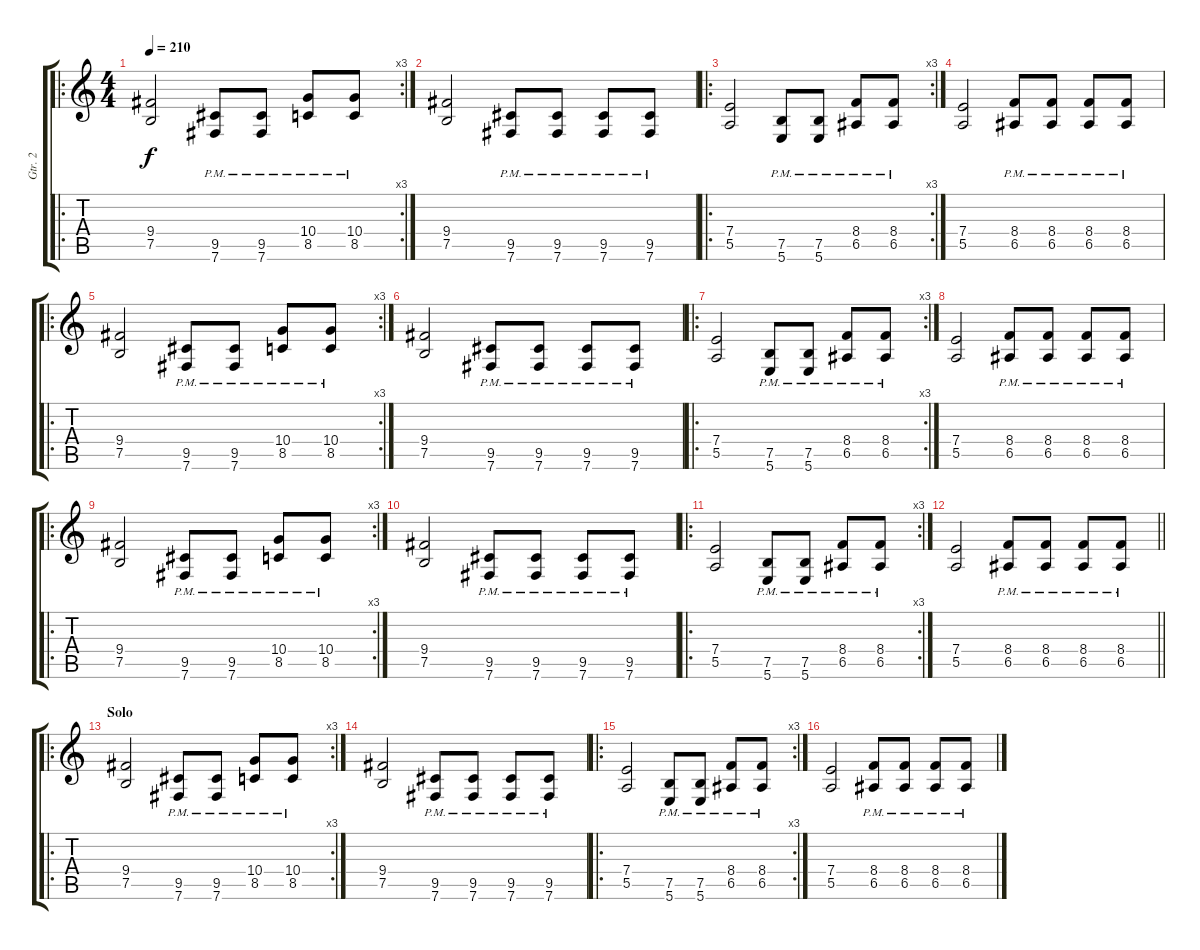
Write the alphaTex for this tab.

\track ("Gtr. 2" "Gtr. 2") {instrument distortionguitar}
\staff {score tabs}
\tuning (B3 Gb3 D3 A2 E2 B1) {hide}
\ro
\rc 3
\ts (4 4)
\tempo 210
\clef g2
\ks c
(9.4 7.5).2{dy f} (9.5{pm} 7.6{pm}).8 (9.5{pm} 7.6{pm}).8 (10.4{pm} 8.5{pm}).8 (10.4{pm} 8.5{pm}).8 |
(9.4 7.5).2 (9.5{pm} 7.6{pm}).8 (9.5{pm} 7.6{pm}).8 (9.5{pm} 7.6{pm}).8 (9.5{pm} 7.6{pm}).8 |
\ro
\rc 3
(7.4 5.5).2 (7.5{pm} 5.6{pm}).8 (7.5{pm} 5.6{pm}).8 (8.4{pm} 6.5{pm}).8 (8.4{pm} 6.5{pm}).8 |
(7.4 5.5).2 (8.4{pm} 6.5{pm}).8 (8.4{pm} 6.5{pm}).8 (8.4{pm} 6.5{pm}).8 (8.4{pm} 6.5{pm}).8 |
\ro
\rc 3
(9.4 7.5).2 (9.5{pm} 7.6{pm}).8 (9.5{pm} 7.6{pm}).8 (10.4{pm} 8.5{pm}).8 (10.4{pm} 8.5{pm}).8 |
(9.4 7.5).2 (9.5{pm} 7.6{pm}).8 (9.5{pm} 7.6{pm}).8 (9.5{pm} 7.6{pm}).8 (9.5{pm} 7.6{pm}).8 |
\ro
\rc 3
(7.4 5.5).2 (7.5{pm} 5.6{pm}).8 (7.5{pm} 5.6{pm}).8 (8.4{pm} 6.5{pm}).8 (8.4{pm} 6.5{pm}).8 |
(7.4 5.5).2 (8.4{pm} 6.5{pm}).8 (8.4{pm} 6.5{pm}).8 (8.4{pm} 6.5{pm}).8 (8.4{pm} 6.5{pm}).8 |
\ro
\rc 3
(9.4 7.5).2 (9.5{pm} 7.6{pm}).8 (9.5{pm} 7.6{pm}).8 (10.4{pm} 8.5{pm}).8 (10.4{pm} 8.5{pm}).8 |
(9.4 7.5).2 (9.5{pm} 7.6{pm}).8 (9.5{pm} 7.6{pm}).8 (9.5{pm} 7.6{pm}).8 (9.5{pm} 7.6{pm}).8 |
\ro
\rc 3
(7.4 5.5).2 (7.5{pm} 5.6{pm}).8 (7.5{pm} 5.6{pm}).8 (8.4{pm} 6.5{pm}).8 (8.4{pm} 6.5{pm}).8 |
\barLineRight lightlight
(7.4 5.5).2 (8.4{pm} 6.5{pm}).8 (8.4{pm} 6.5{pm}).8 (8.4{pm} 6.5{pm}).8 (8.4{pm} 6.5{pm}).8 |
\ro
\rc 3
\section ("" "Solo")
(9.4 7.5).2 (9.5{pm} 7.6{pm}).8 (9.5{pm} 7.6{pm}).8 (10.4{pm} 8.5{pm}).8 (10.4{pm} 8.5{pm}).8 |
(9.4 7.5).2 (9.5{pm} 7.6{pm}).8 (9.5{pm} 7.6{pm}).8 (9.5{pm} 7.6{pm}).8 (9.5{pm} 7.6{pm}).8 |
\ro
\rc 3
(7.4 5.5).2 (7.5{pm} 5.6{pm}).8 (7.5{pm} 5.6{pm}).8 (8.4{pm} 6.5{pm}).8 (8.4{pm} 6.5{pm}).8 |
(7.4 5.5).2 (8.4{pm} 6.5{pm}).8 (8.4{pm} 6.5{pm}).8 (8.4{pm} 6.5{pm}).8 (8.4{pm} 6.5{pm}).8
